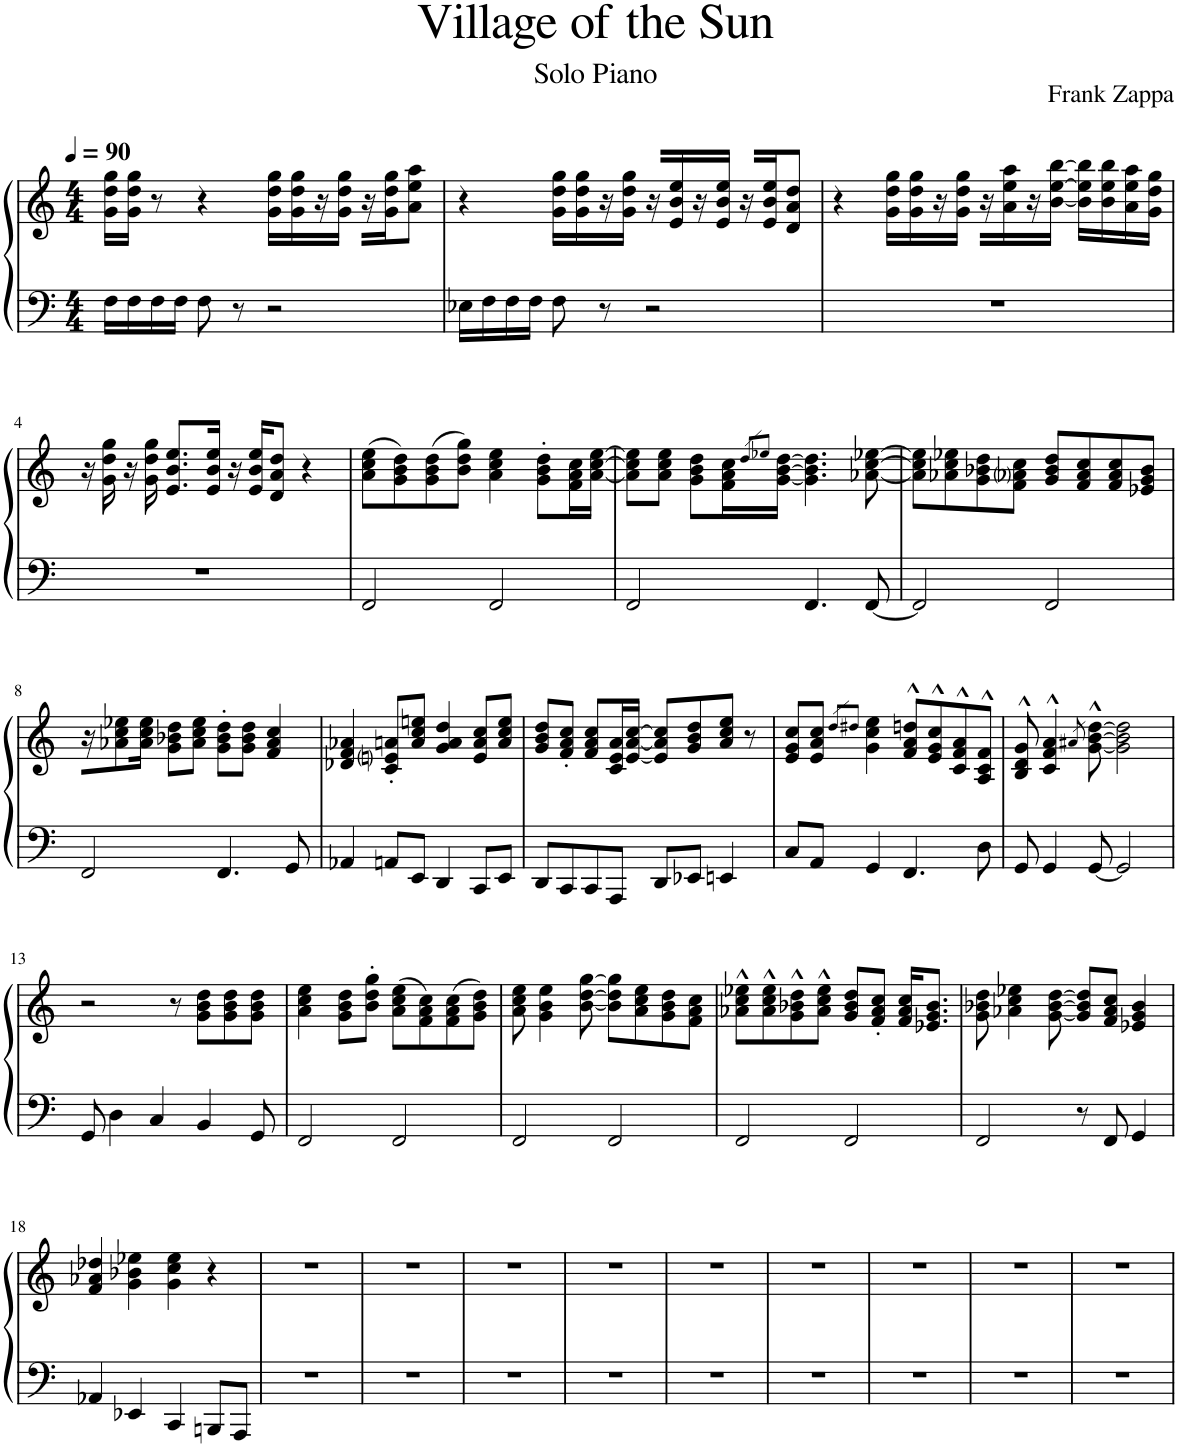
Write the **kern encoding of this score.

**kern	**kern
*part1	*part1
*staff2	*staff1
*I"Piano	*
*I'Pno.	*
*clefF4	*clefG2
*k[]	*k[]
*M4/4	*M4/4
*MM90	*MM90
=1	=1
16F\LL	16g\ 16dd\ 16gg\LL
16F\	16g\ 16dd\ 16gg\JJ
16F\	8r
16F\JJ	.
8F\	4r
8r	.
2r	16g\ 16dd\ 16gg\LL
.	16g\ 16dd\ 16gg\
.	16r
.	16g\ 16dd\ 16gg\JJ
.	16r
.	16g\ 16dd\ 16gg\J
.	8a\ 8ee\ 8aa\J
=2	=2
16E-X\LL	4r
16F\	.
16F\	.
16F\JJ	.
8F\	16g\ 16dd\ 16gg\LL
.	16g\ 16dd\ 16gg\
8r	16r
.	16g\ 16dd\ 16gg\JJ
2r	16r
.	16e/ 16b/ 16ee/
.	16r
.	16e/ 16b/ 16ee/JJ
.	16r
.	16e/ 16b/ 16ee/J
.	8d/ 8a/ 8dd/J
=3	=3
1r	4r
.	16g\ 16dd\ 16gg\LL
.	16g\ 16dd\ 16gg\
.	16r
.	16g\ 16dd\ 16gg\JJ
.	16r
.	16a\ 16ee\ 16aa\
.	16r
.	[16b\ [16ee\ [16bb\JJ
.	16b\] 16ee\] 16bb\]LL
.	16b\ 16ee\ 16bb\
.	16a\ 16ee\ 16aa\
.	16g\ 16dd\ 16gg\JJ
!!LO:LB:g=z
=4	=4
1r	16r
.	16g\ 16dd\ 16gg\
.	16r
.	16g\ 16dd\ 16gg\
.	8.e/ 8.b/ 8.ee/L
.	16e/ 16b/ 16ee/Jk
.	16r
.	16e/ 16b/ 16ee/KL
.	8d/ 8a/ 8dd/J
.	4r
=5	=5
2FF/	(8a\ 8cc\ 8ee\L
.	8g\ 8b\ 8dd\)
.	(8g\ 8b\ 8dd\
.	8b\ 8dd\ 8gg\J)
2FF/	4a\ 4cc\ 4ee\
.	8g\' 8b\' 8dd\'L
.	16f\ 16a\ 16cc\L
.	[16a\ [16cc\ [16ee\JJ
=6	=6
2FF/	8a\] 8cc\] 8ee\]L
.	8a\ 8cc\ 8ee\J
.	8g\ 8b\ 8dd\L
.	16f\ 16a\ 16cc\L
.	8qdd/L
.	8qee-X/J
.	[16g\ [16b\ [16dd\JJ
4.FF/	4.g\] 4.b\] 4.dd\]
[8FF/	[8a-X\ [8cc\ [8ee-X\
=7	=7
2FF/]	8a-\] 8cc\] 8ee-\]L
.	8a-X\ 8cc\ 8ee-X\
.	8g\ 8b-X\ 8dd\
.	8f\ 8a-i\ 8cc\J
2FF/	8g/ 8b-/ 8dd/L
.	8f/ 8a-/ 8cc/
.	8f/ 8a-/ 8cc/
.	8e-X/ 8g/ 8b-/J
!!LO:LB:g=z
=8	=8
2FF/	16r
.	8a-X\ 8cc\ 8ee-X\
.	16a-\ 16cc\ 16ee-\Jk
.	8g\ 8b-X\ 8dd\L
.	8a-\ 8cc\ 8ee-\J
4.FF/	8g\' 8b-\' 8dd\'L
.	8g\ 8b-\ 8dd\J
.	4f/ 4a-/ 4cc/
8GG/	.
=9	=9
4AA-X/	4d-X/ 4f/ 4a-X/
8AAn/L	8c/' 8eni/' 8an/'L
8EE/J	8a/ 8cc/ 8een/J
4DD/	4g/ 4a/ 4dd/
8CC/L	8e/ 8a/ 8cc/L
8EE/J	8a/ 8cc/ 8ee/J
=10	=10
8DD/L	8g/ 8b/ 8dd/L
8CC/	8f/' 8a/' 8cc/'J
8CC/	8f/ 8a/ 8cc/L
8AAA/J	16c/ 16e/ 16a/L
.	[16e/ [16a/ [16cc/JJ
8DD/L	8e/] 8a/] 8cc/]L
8EE-X/J	8g/ 8b/ 8dd/
4EEn/	8a/ 8cc/ 8ee/J
.	8r
=11	=11
8C/L	8e/ 8g/ 8cc/L
8AA/J	8e/ 8a/ 8cc/J
.	8qdd/L
.	8qdd#X/J
4GG/	4g\ 4cc\ 4ee\
4.FF/	8f/^^ 8a/^^ 8ddn/^^L
.	8e/^^ 8g/^^ 8cc/^^
.	8c/^^ 8f/^^ 8a/^^
8D\	8A/^^ 8c/^^ 8f/^^J
=12	=12
8GG/	8B/^^ 8d/^^ 8g/^^
4GG/	4c/^^ 4f/^^ 4a/^^
.	8qa#X/
[8GG/	[8g\^^ [8b\^^ [8dd\^^
2GG/]	2g\] 2b\] 2dd\]
!!LO:LB:g=z
=13	=13
8GG/	2r
4D\	.
4C/	.
.	8r
4BB/	8g\ 8b\ 8dd\L
.	8g\ 8b\ 8dd\
8GG/	8g\ 8b\ 8dd\J
=14	=14
2FF/	4a\ 4cc\ 4ee\
.	8g\ 8b\ 8dd\L
.	8b\' 8dd\' 8gg\'J
2FF/	(8a\ 8cc\ 8ee\L
.	8f\ 8a\ 8cc\)
.	(8f\ 8a\ 8cc\
.	8g\ 8b\ 8dd\J)
=15	=15
2FF/	8a\ 8cc\ 8ee\
.	4g\ 4b\ 4ee\
.	[8b\ [8dd\ [8gg\
2FF/	8b\] 8dd\] 8gg\]L
.	8a\ 8cc\ 8ee\
.	8g\ 8b\ 8dd\
.	8f\ 8a\ 8cc\J
=16	=16
2FF/	8a-X\^^ 8cc\^^ 8ee-X\^^L
.	8a-\^^ 8cc\^^ 8ee-\^^
.	8g\^^ 8b-X\^^ 8dd\^^
.	8a-\^^ 8cc\^^ 8ee-\^^J
2FF/	8g/ 8b-/ 8dd/L
.	8f/' 8a-/' 8cc/'J
.	16f/ 16a-/ 16cc/KL
.	8.e-X/ 8.g/ 8.b-/J
=17	=17
2FF/	8g\ 8b-X\ 8dd\
.	4a-X\ 4cc\ 4ee-X\
.	[8g\ [8b-\ [8dd\
8r	8g/] 8b-/] 8dd/]L
8FF/	8f/ 8a-/ 8cc/J
4GG/	4e-X/ 4g/ 4b-/
!!LO:LB:g=z
=18	=18
4AA-X/	4f/ 4a-X/ 4dd-X/
4EE-X/	4g\ 4b-X\ 4ee-X\
4CC/	4g\ 4cc\ 4ee-\
8BBBn/L	4r
8AAA/J	.
=19	=19
1r	1r
=20	=20
1r	1r
=21	=21
1r	1r
=22	=22
1r	1r
=23	=23
1r	1r
=24	=24
1r	1r
=25	=25
1r	1r
=26	=26
1r	1r
=27	=27
1r	1r
=	=
*-	*-
